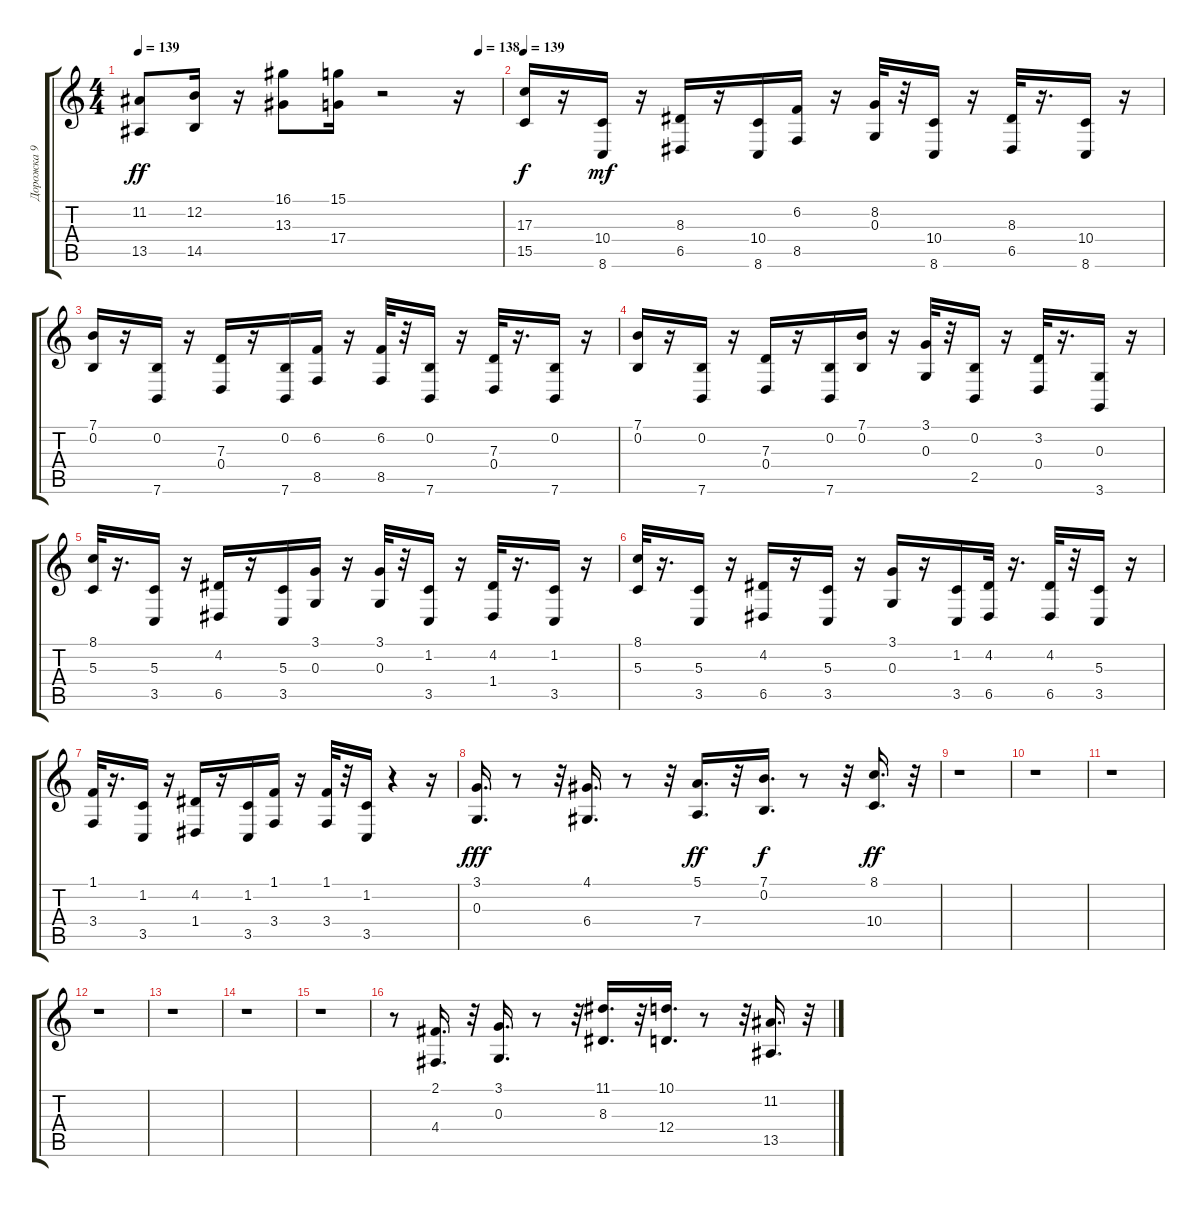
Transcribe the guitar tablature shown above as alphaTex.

\track ("Дорожка 9" "Дорожка 9") {instrument synthbrass1}
\staff {score tabs}
\tuning (E4 B3 G3 D3 A2 E2) {hide}
\ts (4 4)
\tempo 139
\tempo (138 0.9375)
\clef g2
\ks c
(11.2 13.5).8{dy ff} (12.2 14.5).16 r.16 (16.1 13.3).8 (15.1 17.4).16 r.2 r.16 |
\tempo 139
(17.3 15.5).16{dy f} r.16 (10.4 8.6).16{dy mf} r.16 (8.3 6.5).16 r.16 (10.4 8.6).16 (6.2 8.5).16 r.16 (8.2 0.3).32 r.32 (10.4 8.6).16 r.16 (8.3 6.5).32 r.16{d} (10.4 8.6).16 r.16 |
(7.1 0.2).16 r.16 (0.2 7.6).16 r.16 (7.3 0.4).16 r.16 (0.2 7.6).16 (6.2 8.5).16 r.16 (6.2 8.5).32 r.32 (0.2 7.6).16 r.16 (7.3 0.4).32 r.16{d} (0.2 7.6).16 r.16 |
(7.1 0.2).16 r.16 (0.2 7.6).16 r.16 (7.3 0.4).16 r.16 (0.2 7.6).16 (7.1 0.2).16 r.16 (3.1 0.3).32 r.32 (0.2 2.5).16 r.16 (3.2 0.4).32 r.16{d} (0.3 3.6).16 r.16 |
(8.1 5.3).32 r.16{d} (5.3 3.5).16 r.16 (4.2 6.5).16 r.16 (5.3 3.5).16 (3.1 0.3).16 r.16 (3.1 0.3).32 r.32 (1.2 3.5).16 r.16 (4.2 1.4).32 r.16{d} (1.2 3.5).16 r.16 |
(8.1 5.3).32 r.16{d} (5.3 3.5).16 r.16 (4.2 6.5).16 r.16 (5.3 3.5).16 r.16 (3.1 0.3).16 r.16 (1.2 3.5).16 (4.2 6.5).32 r.16{d} (4.2 6.5).32 r.32 (5.3 3.5).16 r.16 |
(1.1 3.4).32 r.16{d} (1.2 3.5).16 r.16 (4.2 1.4).16 r.16 (1.2 3.5).16 (1.1 3.4).16 r.16 (1.1 3.4).32 r.32 (1.2 3.5).16 r.4 r.16 |
(3.1 0.3).16{d dy fff} r.8 r.32 (4.1 6.4).16{d} r.8 r.32 (5.1 7.4).16{d dy ff} r.32 (7.1 0.2).16{d dy f} r.8 r.32 (8.1 10.4).16{d dy ff} r.32 |
r.1 |
r.1 |
r.1 |
r.1 |
r.1 |
r.1 |
r.1 |
r.8 (2.1 4.4).16{d} r.32 (3.1 0.3).16{d} r.8 r.32 (11.1 8.3).16{d} r.32 (10.1 12.4).16{d} r.8 r.32 (11.2 13.5).16{d} r.32
